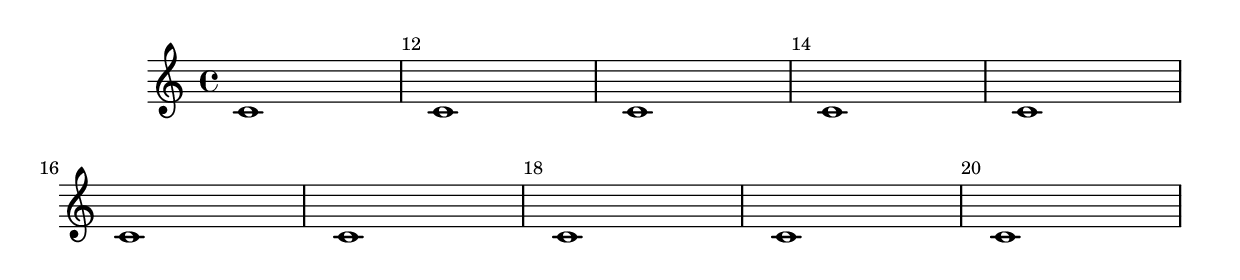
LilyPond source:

%% Do not edit this file; it is automatically
%% generated from LSR http://lsr.dsi.unimi.it
%% This file is in the public domain.
\version "2.13.16"

\header {
  lsrtags = "rhythms"

%% Translation of GIT committish: 5a7301fc350ffc3ab5bd3a2084c91666c9e9a549
  texidoces = "

Se pueden imprimir los números de compás a intervalos regulares
mediante el establecimiento de la propiedad
@code{barNumberVisibility}.  Aquí los números de compás se
imprimen a cada dos compases excepto al final de la línea.

"

  doctitlees = "Imprimir números de compás a intervalos regulares"



%% Translation of GIT committish: 0a868be38a775ecb1ef935b079000cebbc64de40
  texidocde = "
Taktnummern können in regelmäßigen Intervallen gesetzt werden, indem
man die Eigenschaft @code{barNumberVisibility} definiert.  In diesem
Beispiel werden die Taktnummern jeden zweiten Takt gesetzt, außer
am Ende einer Zeile.

"
  doctitlede = "Setzen der Taktnummern in regelmäßigen Intevallen"



%% Translation of GIT committish: 374d57cf9b68ddf32a95409ce08ba75816900f6b
  texidocfr = "
Vous pouvez imprimer un numéro de mesure à intervalle régulier plutôt
qu'en tête de chaque ligne seulement, en recourrant à la propriété
@code{barNumberVisibility}.  Voici comment afficher le numéro toutes les
deux mesures sauf en fin de ligne.

"
  doctitlefr = "Imprimer les numéros de mesure à intervalle régulier"

  texidoc = "
Bar numbers can be printed at regular intervals by setting the property
@code{barNumberVisibility}. Here the bar numbers are printed every two
measures except at the end of the line.

"
  doctitle = "Printing bar numbers at regular intervals"
} % begin verbatim

\relative c' {
  \override Score.BarNumber #'break-visibility = #end-of-line-invisible
  \set Score.currentBarNumber = #11
  % Permit first bar number to be printed
  \bar ""
  % Print a bar number every second measure
  \set Score.barNumberVisibility = #(every-nth-bar-number-visible 2)
  c1 | c | c | c | c
  \break
  c1 | c | c | c | c
}

